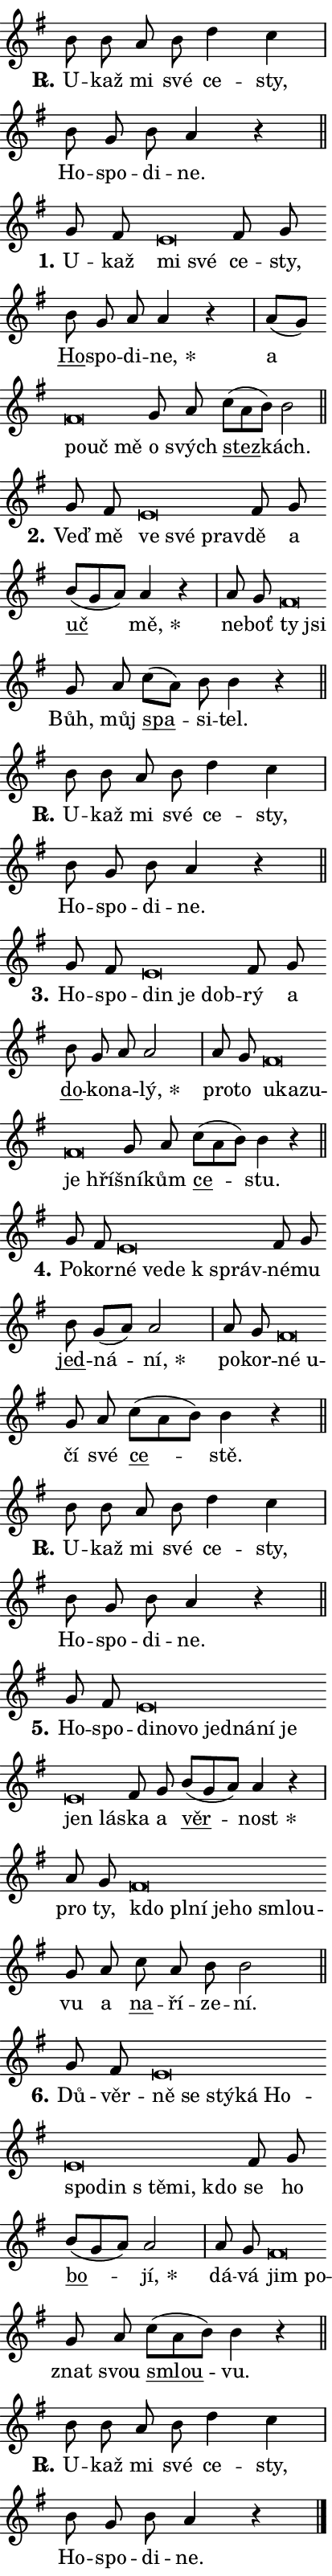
\version "2.24.0"
\header { tagline = "" }
\paper {
  indent = 0\cm
  top-margin = 0\cm
  right-margin = 0.13\cm % to fit lyric hyphens
  bottom-margin = 0\cm
  left-margin = 0\cm
  paper-width = 7\cm
  page-breaking = #ly:one-page-breaking
  system-system-spacing.basic-distance = #11
  score-system-spacing.basic-distance = #11
  ragged-last = ##f
}


%% Author: Thomas Morley
%% https://lists.gnu.org/archive/html/lilypond-user/2020-05/msg00002.html
#(define (line-position grob)
"Returns position of @var[grob} in current system:
   @code{'start}, if at first time-step
   @code{'end}, if at last time-step
   @code{'middle} otherwise
"
  (let* ((col (ly:item-get-column grob))
         (ln (ly:grob-object col 'left-neighbor))
         (rn (ly:grob-object col 'right-neighbor))
         (col-to-check-left (if (ly:grob? ln) ln col))
         (col-to-check-right (if (ly:grob? rn) rn col))
         (break-dir-left
           (and
             (ly:grob-property col-to-check-left 'non-musical #f)
             (ly:item-break-dir col-to-check-left)))
         (break-dir-right
           (and
             (ly:grob-property col-to-check-right 'non-musical #f)
             (ly:item-break-dir col-to-check-right))))
        (cond ((eqv? 1 break-dir-left) 'start)
              ((eqv? -1 break-dir-right) 'end)
              (else 'middle))))

#(define (tranparent-at-line-position vctor)
  (lambda (grob)
  "Relying on @code{line-position} select the relevant enry from @var{vctor}.
Used to determine transparency,"
    (case (line-position grob)
      ((end) (not (vector-ref vctor 0)))
      ((middle) (not (vector-ref vctor 1)))
      ((start) (not (vector-ref vctor 2))))))

noteHeadBreakVisibility =
#(define-music-function (break-visibility)(vector?)
"Makes @code{NoteHead}s transparent relying on @var{break-visibility}"
#{
  \override NoteHead.transparent =
    #(tranparent-at-line-position break-visibility)
#})

#(define delete-ledgers-for-transparent-note-heads
  (lambda (grob)
    "Reads whether a @code{NoteHead} is transparent.
If so this @code{NoteHead} is removed from @code{'note-heads} from
@var{grob}, which is supposed to be @code{LedgerLineSpanner}.
As a result ledgers are not printed for this @code{NoteHead}"
    (let* ((nhds-array (ly:grob-object grob 'note-heads))
           (nhds-list
             (if (ly:grob-array? nhds-array)
                 (ly:grob-array->list nhds-array)
                 '()))
           ;; Relies on the transparent-property being done before
           ;; Staff.LedgerLineSpanner.after-line-breaking is executed.
           ;; This is fragile ...
           (to-keep
             (remove
               (lambda (nhd)
                 (ly:grob-property nhd 'transparent #f))
               nhds-list)))
      ;; TODO find a better method to iterate over grob-arrays, similiar
      ;; to filter/remove etc for lists
      ;; For now rebuilt from scratch
      (set! (ly:grob-object grob 'note-heads)  '())
      (for-each
        (lambda (nhd)
          (ly:pointer-group-interface::add-grob grob 'note-heads nhd))
        to-keep))))

squashNotes = {
  \override NoteHead.X-extent = #'(-0.2 . 0.2)
  \override NoteHead.Y-extent = #'(-0.75 . 0)
  \override NoteHead.stencil =
    #(lambda (grob)
       (let ((pos (ly:grob-property grob 'staff-position)))
         (begin
           (if (< pos -7) (display "ERROR: Lower brevis then expected\n") (display ""))
           (if (<= pos -6) ly:text-interface::print ly:note-head::print))))
}
unSquashNotes = {
  \revert NoteHead.X-extent
  \revert NoteHead.Y-extent
  \revert NoteHead.stencil
}

hideNotes = \noteHeadBreakVisibility #begin-of-line-visible
unHideNotes = \noteHeadBreakVisibility #all-visible

% work-around for resetting accidentals
% https://lilypond.org/doc/v2.23/Documentation/notation/displaying-rhythms#unmetered-music
cadenzaMeasure = {
  \cadenzaOff
  \partial 1024 s1024
  \cadenzaOn
}

#(define-markup-command (accent layout props text) (markup?)
  "Underline accented syllable"
  (interpret-markup layout props
    #{\markup \override #'(offset . 4.3) \underline { #text }#}))

responsum = \markup \concat {
  "R" \hspace #-1.05 \path #0.1 #'((moveto 0 0.07) (lineto 0.9 0.8)) \hspace #0.05 "."
}

spaceSize = #0.6828661417322834 % exact space size for TeX Gyre Schola

\layout {
  \context {
    \Staff
    \remove "Time_signature_engraver"
    \override LedgerLineSpanner.after-line-breaking = #delete-ledgers-for-transparent-note-heads
  }
  \context {
    \Lyrics {
      \override LyricSpace.minimum-distance = \spaceSize
      \override LyricText.font-name = #"TeX Gyre Schola"
      \override LyricText.font-size = 1
      \override StanzaNumber.font-name = #"TeX Gyre Schola Bold"
      \override StanzaNumber.font-size = 1
    }
  }
  \context {
    \Score 
    \override NoteHead.text =
      #(lambda (grob) 
        (let ((pos (ly:grob-property grob 'staff-position)))
          #{\markup {
            \combine
              \halign #-0.55 \raise #(if (= pos -6) 0 0.5) \override #'(thickness . 2) \draw-line #'(3.2 . 0)
              \musicglyph "noteheads.sM1"
          }#}))
  }
}

% magnetic-lyrics.ily
%
%   written by
%     Jean Abou Samra <jean@abou-samra.fr>
%     Werner Lemberg <wl@gnu.org>
%
%   adapted by
%     Jiri Hon <jiri.hon@gmail.com>
%
% Version 2022-Apr-15

% https://www.mail-archive.com/lilypond-user@gnu.org/msg149350.html

#(define (Left_hyphen_pointer_engraver context)
   "Collect syllable-hyphen-syllable occurrences in lyrics and store
them in properties.  This engraver only looks to the left.  For
example, if the lyrics input is @code{foo -- bar}, it does the
following.

@itemize @bullet
@item
Set the @code{text} property of the @code{LyricHyphen} grob between
@q{foo} and @q{bar} to @code{foo}.

@item
Set the @code{left-hyphen} property of the @code{LyricText} grob with
text @q{foo} to the @code{LyricHyphen} grob between @q{foo} and
@q{bar}.
@end itemize

Use this auxiliary engraver in combination with the
@code{lyric-@/text::@/apply-@/magnetic-@/offset!} hook."
   (let ((hyphen #f)
         (text #f))
     (make-engraver
      (acknowledgers
       ((lyric-syllable-interface engraver grob source-engraver)
        (set! text grob)))
      (end-acknowledgers
       ((lyric-hyphen-interface engraver grob source-engraver)
        ;(when (not (grob::has-interface grob 'lyric-space-interface))
          (set! hyphen grob)));)
      ((stop-translation-timestep engraver)
       (when (and text hyphen)
         (ly:grob-set-object! text 'left-hyphen hyphen))
       (set! text #f)
       (set! hyphen #f)))))

#(define (lyric-text::apply-magnetic-offset! grob)
   "If the space between two syllables is less than the value in
property @code{LyricText@/.details@/.squash-threshold}, move the right
syllable to the left so that it gets concatenated with the left
syllable.

Use this function as a hook for
@code{LyricText@/.after-@/line-@/breaking} if the
@code{Left_@/hyphen_@/pointer_@/engraver} is active."
   (let ((hyphen (ly:grob-object grob 'left-hyphen #f)))
     (when hyphen
       (let ((left-text (ly:spanner-bound hyphen LEFT)))
         (when (grob::has-interface left-text 'lyric-syllable-interface)
           (let* ((common (ly:grob-common-refpoint grob left-text X))
                  (this-x-ext (ly:grob-extent grob common X))
                  (left-x-ext
                   (begin
                     ;; Trigger magnetism for left-text.
                     (ly:grob-property left-text 'after-line-breaking)
                     (ly:grob-extent left-text common X)))
                  ;; `delta` is the gap width between two syllables.
                  (delta (- (interval-start this-x-ext)
                            (interval-end left-x-ext)))
                  (details (ly:grob-property grob 'details))
                  (threshold (assoc-get 'squash-threshold details 0.2)))
             (when (< delta threshold)
               (let* (;; We have to manipulate the input text so that
                      ;; ligatures crossing syllable boundaries are not
                      ;; disabled.  For languages based on the Latin
                      ;; script this is essentially a beautification.
                      ;; However, for non-Western scripts it can be a
                      ;; necessity.
                      (lt (ly:grob-property left-text 'text))
                      (rt (ly:grob-property grob 'text))
                      (is-space (grob::has-interface hyphen 'lyric-space-interface))
                      (space (if is-space " " ""))
                      (extra-delta (if is-space spaceSize 0))
                      ;; Append new syllable.
                      (ltrt-space (if (and (string? lt) (string? rt))
                                (string-append lt space rt)
                                (make-concat-markup (list lt space rt))))
                      ;; Right-align `ltrt` to the right side.
                      (ltrt-space-markup (grob-interpret-markup
                               grob
                               (make-translate-markup
                                (cons (interval-length this-x-ext) 0)
                                (make-right-align-markup ltrt-space)))))
                 (begin
                   ;; Don't print `left-text`.
                   (ly:grob-set-property! left-text 'stencil #f)
                   ;; Set text and stencil (which holds all collected
                   ;; syllables so far) and shift it to the left.
                   (ly:grob-set-property! grob 'text ltrt-space)
                   (ly:grob-set-property! grob 'stencil ltrt-space-markup)
                   (ly:grob-translate-axis! grob (- (- delta extra-delta)) X))))))))))


#(define (lyric-hyphen::displace-bounds-first grob)
   ;; Make very sure this callback isn't triggered too early.
   (let ((left (ly:spanner-bound grob LEFT))
         (right (ly:spanner-bound grob RIGHT)))
     (ly:grob-property left 'after-line-breaking)
     (ly:grob-property right 'after-line-breaking)
     (ly:lyric-hyphen::print grob)))

squashThreshold = #0.4

\layout {
  \context {
    \Lyrics
    \consists #Left_hyphen_pointer_engraver
    \override LyricText.after-line-breaking =
      #lyric-text::apply-magnetic-offset!
    \override LyricHyphen.stencil = #lyric-hyphen::displace-bounds-first
    \override LyricText.details.squash-threshold = \squashThreshold
    \override LyricHyphen.minimum-distance = 0
    \override LyricHyphen.minimum-length = \squashThreshold
  }
}

squashText = \override LyricText.details.squash-threshold = 9999
unSquashText = \override LyricText.details.squash-threshold = \squashThreshold

leftText = \override LyricText.self-alignment-X = #LEFT
unLeftText = \revert LyricText.self-alignment-X

starOffset = #(lambda (grob) 
                (let ((x_offset (ly:self-alignment-interface::aligned-on-x-parent grob)))
                  (if (= x_offset 0) 0 (+ x_offset 1.2))))

star = #(define-music-function (syllable)(string?)
"Append star separator at the end of a syllable"
#{
  \once \override LyricText.X-offset = #starOffset
  \lyricmode { \markup {
    #syllable
    \override #'((font-name . "TeX Gyre Schola Bold")) \hspace #0.2 \lower #0.65 \larger "*"
  } }
#})

starAccent = #(define-music-function (syllable)(string?)
"Append star separator at the end of a syllable and make accent"
#{
  \once \override LyricText.X-offset = #starOffset
  \lyricmode { \markup {
    \accent #syllable
    \override #'((font-name . "TeX Gyre Schola Bold")) \hspace #0.2 \lower #0.65 \larger "*"
  } }
#})

breath = #(define-music-function (syllable)(string?)
"Append breathing indicator at the end of a syllable"
#{
  \lyricmode { \markup { #syllable "+" } }
#})

optionalBreath = #(define-music-function (syllable)(string?)
"Append optional breathing indicator at the end of a syllable"
#{
  \lyricmode { \markup { #syllable "(+)" } }
#})


\score {
    <<
        \new Voice = "melody" { \cadenzaOn \key g \major \relative { b'8 b a b d4 c \cadenzaMeasure \bar "|" b8 g b a4 r \cadenzaMeasure \bar "||" \break } }
        \new Lyrics \lyricsto "melody" { \lyricmode { \set stanza = \responsum
U -- kaž mi své ce -- sty, Ho -- spo -- di -- ne. } }
    >>
    \layout {}
}

\score {
    <<
        \new Voice = "melody" { \cadenzaOn \key g \major \relative { g'8 fis \bar "" \squashNotes e\breve*1/16 \hideNotes \breve*1/16 \bar "" \unHideNotes \unSquashNotes fis8 g \bar "" b g a a4 r \cadenzaMeasure \bar "|" a8[( g)] \bar "" \squashNotes fis\breve*1/16 \hideNotes \breve*1/16 \breve*1/16 \bar "" \unHideNotes \unSquashNotes g8 a \bar "" c[( a b)] b2 \cadenzaMeasure \bar "||" \break } }
        \new Lyrics \lyricsto "melody" { \lyricmode { \set stanza = "1."
U -- kaž \leftText mi \squashText své \unLeftText \unSquashText ce -- sty, \markup \accent Ho -- spo -- di -- \star ne, a \leftText po -- \squashText uč mě \unLeftText \unSquashText o svých \markup \accent stez -- kách. } }
    >>
    \layout {}
}

\score {
    <<
        \new Voice = "melody" { \cadenzaOn \key g \major \relative { g'8 fis \bar "" \squashNotes e\breve*1/16 \hideNotes \breve*1/16 \breve*1/16 \bar "" \unHideNotes \unSquashNotes fis8 g \bar "" b[( g a)] a4 r \cadenzaMeasure \bar "|" a8 g \bar "" \squashNotes fis\breve*1/16 \hideNotes \breve*1/16 \bar "" \unHideNotes \unSquashNotes g8 a \bar "" c[( a)] b b4 r \cadenzaMeasure \bar "||" \break } }
        \new Lyrics \lyricsto "melody" { \lyricmode { \set stanza = "2."
Veď mě \leftText ve \squashText své prav -- \unLeftText \unSquashText dě a \markup \accent uč \star mě, ne -- boť \leftText ty \squashText jsi \unLeftText \unSquashText Bůh, můj \markup \accent spa -- si -- tel. } }
    >>
    \layout {}
}

\score {
    <<
        \new Voice = "melody" { \cadenzaOn \key g \major \relative { b'8 b a b d4 c \cadenzaMeasure \bar "|" b8 g b a4 r \cadenzaMeasure \bar "||" \break } }
        \new Lyrics \lyricsto "melody" { \lyricmode { \set stanza = \responsum
U -- kaž mi své ce -- sty, Ho -- spo -- di -- ne. } }
    >>
    \layout {}
}

\score {
    <<
        \new Voice = "melody" { \cadenzaOn \key g \major \relative { g'8 fis \bar "" \squashNotes e\breve*1/16 \hideNotes \breve*1/16 \breve*1/16 \bar "" \unHideNotes \unSquashNotes fis8 g \bar "" b g a a2 \cadenzaMeasure \bar "|" a8 g \bar "" \squashNotes fis\breve*1/16 \hideNotes \breve*1/16 \bar "" \breve*1/16 \bar "" \breve*1/16 \breve*1/16 \bar "" \unHideNotes \unSquashNotes g8 a \bar "" c[( a b)] b4 r \cadenzaMeasure \bar "||" \break } }
        \new Lyrics \lyricsto "melody" { \lyricmode { \set stanza = "3."
Ho -- spo -- \leftText din \squashText je dob -- \unLeftText \unSquashText rý a \markup \accent do -- ko -- na -- \star lý, pro -- to \leftText u -- \squashText ka -- zu -- je hří -- \unLeftText \unSquashText šní -- kům \markup \accent ce -- stu. } }
    >>
    \layout {}
}

\score {
    <<
        \new Voice = "melody" { \cadenzaOn \key g \major \relative { g'8 fis \bar "" \squashNotes e\breve*1/16 \hideNotes \breve*1/16 \bar "" \breve*1/16 \breve*1/16 \bar "" \unHideNotes \unSquashNotes fis8 g \bar "" b g[( a)] a2 \cadenzaMeasure \bar "|" a8 g \bar "" \squashNotes fis\breve*1/16 \hideNotes \breve*1/16 \bar "" \unHideNotes \unSquashNotes g8 a \bar "" c[( a b)] b4 r \cadenzaMeasure \bar "||" \break } }
        \new Lyrics \lyricsto "melody" { \lyricmode { \set stanza = "4."
Po -- kor -- \leftText né \squashText ve -- de "k správ" -- \unLeftText \unSquashText né -- mu \markup \accent jed -- ná -- \star ní, po -- kor -- \leftText né \squashText u -- \unLeftText \unSquashText čí své \markup \accent ce -- stě. } }
    >>
    \layout {}
}

\score {
    <<
        \new Voice = "melody" { \cadenzaOn \key g \major \relative { b'8 b a b d4 c \cadenzaMeasure \bar "|" b8 g b a4 r \cadenzaMeasure \bar "||" \break } }
        \new Lyrics \lyricsto "melody" { \lyricmode { \set stanza = \responsum
U -- kaž mi své ce -- sty, Ho -- spo -- di -- ne. } }
    >>
    \layout {}
}

\score {
    <<
        \new Voice = "melody" { \cadenzaOn \key g \major \relative { g'8 fis \bar "" \squashNotes e\breve*1/16 \hideNotes \breve*1/16 \bar "" \breve*1/16 \bar "" \breve*1/16 \bar "" \breve*1/16 \bar "" \breve*1/16 \bar "" \breve*1/16 \bar "" \breve*1/16 \breve*1/16 \bar "" \unHideNotes \unSquashNotes fis8 g \bar "" b[( g a)] a4 r \cadenzaMeasure \bar "|" a8 g \bar "" \squashNotes fis\breve*1/16 \hideNotes \breve*1/16 \bar "" \breve*1/16 \bar "" \breve*1/16 \bar "" \breve*1/16 \breve*1/16 \bar "" \unHideNotes \unSquashNotes g8 a \bar "" c a b b2 \cadenzaMeasure \bar "||" \break } }
        \new Lyrics \lyricsto "melody" { \lyricmode { \set stanza = "5."
Ho -- spo -- \leftText di -- \squashText no -- vo jed -- ná -- ní je jen lá -- \unLeftText \unSquashText ska a \markup \accent věr -- \star nost pro ty, \leftText kdo \squashText pl -- ní je -- ho smlou -- \unLeftText \unSquashText vu a \markup \accent na -- ří -- ze -- ní. } }
    >>
    \layout {}
}

\score {
    <<
        \new Voice = "melody" { \cadenzaOn \key g \major \relative { g'8 fis \bar "" \squashNotes e\breve*1/16 \hideNotes \breve*1/16 \bar "" \breve*1/16 \bar "" \breve*1/16 \bar "" \breve*1/16 \bar "" \breve*1/16 \bar "" \breve*1/16 \bar "" \breve*1/16 \bar "" \breve*1/16 \breve*1/16 \bar "" \unHideNotes \unSquashNotes fis8 g \bar "" b[( g a)] a2 \cadenzaMeasure \bar "|" a8 g \bar "" \squashNotes fis\breve*1/16 \hideNotes \breve*1/16 \bar "" \unHideNotes \unSquashNotes g8 a \bar "" c[( a b)] b4 r \cadenzaMeasure \bar "||" \break } }
        \new Lyrics \lyricsto "melody" { \lyricmode { \set stanza = "6."
Dů -- věr -- \leftText ně \squashText se stý -- ká Ho -- spo -- din "s tě" -- mi, kdo \unLeftText \unSquashText se ho \markup \accent bo -- \star jí, dá -- vá \leftText jim \squashText po -- \unLeftText \unSquashText znat svou \markup \accent smlou -- vu. } }
    >>
    \layout {}
}

\score {
    <<
        \new Voice = "melody" { \cadenzaOn \key g \major \relative { b'8 b a b d4 c \cadenzaMeasure \bar "|" b8 g b a4 r \cadenzaMeasure \bar "||" \break } \bar "|." }
        \new Lyrics \lyricsto "melody" { \lyricmode { \set stanza = \responsum
U -- kaž mi své ce -- sty, Ho -- spo -- di -- ne. } }
    >>
    \layout {}
}
